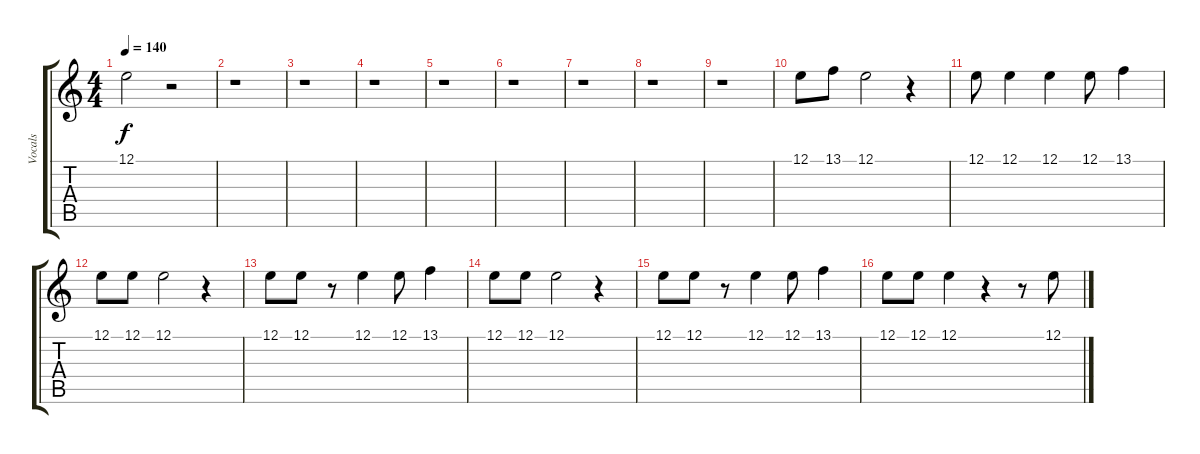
\track ("Vocals" "Vocals") {instrument lead2sawtooth}
\staff {score tabs}
\tuning (E4 B3 G3 D3 A2 E2) {hide}
\ts (4 4)
\tempo 140
\clef g2
\ks c
12.1.2{dy f} r.2 |
r.1 |
r.1 |
r.1 |
r.1 |
r.1 |
r.1 |
r.1 |
r.1 |
12.1.8 13.1.8 12.1.2 r.4 |
12.1.8 12.1.4 12.1.4 12.1.8 13.1.4 |
12.1.8 12.1.8 12.1.2 r.4 |
12.1.8 12.1.8 r.8 12.1.4 12.1.8 13.1.4 |
12.1.8 12.1.8 12.1.2 r.4 |
12.1.8 12.1.8 r.8 12.1.4 12.1.8 13.1.4 |
12.1.8 12.1.8 12.1.4 r.4 r.8 12.1.8
